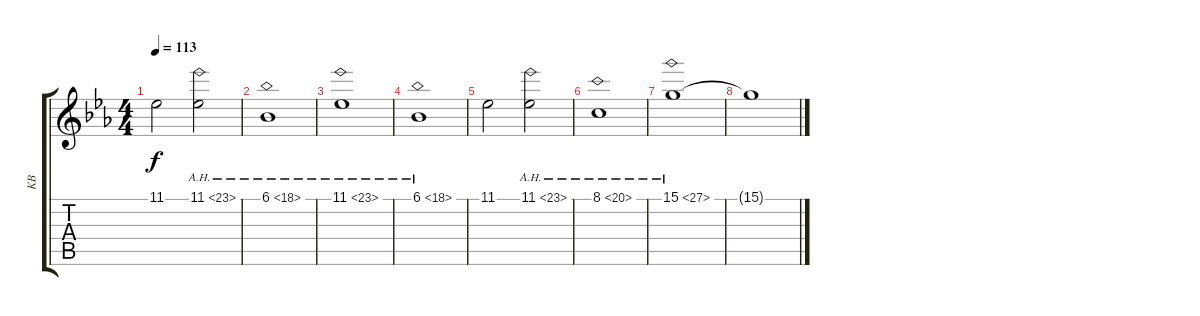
\track ("KB" "KB") {instrument pad8sweep}
\staff {score tabs}
\tuning (E4 B3 G3 D3 A2 E2) {hide}
\ts (4 4)
\tempo 113
\clef g2
\ks cminor
11.1.2{dy f} 11.1{ah 12}.2 |
6.1{ah 12}.1 |
11.1{ah 12}.1 |
6.1{ah 12}.1 |
11.1.2 11.1{ah 12}.2 |
8.1{ah 12}.1 |
15.1{ah 12}.1 |
15.1{t}.1
